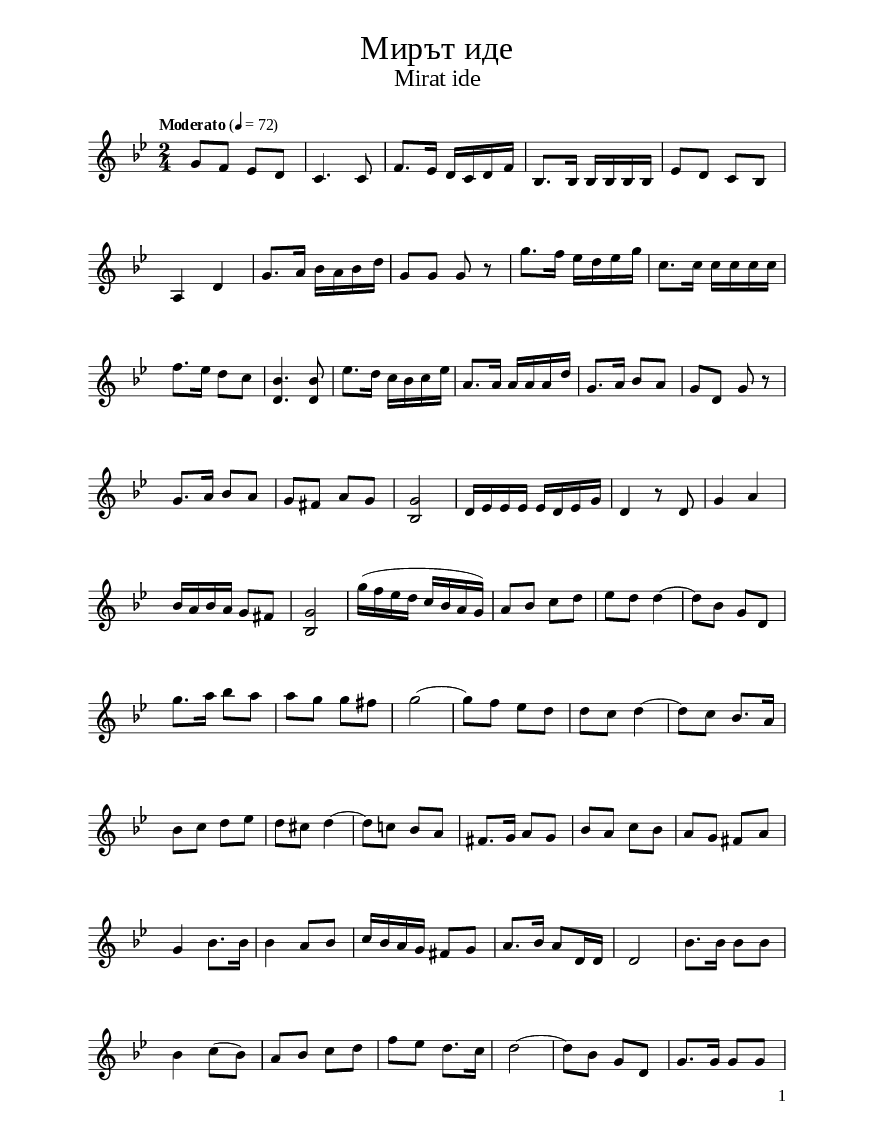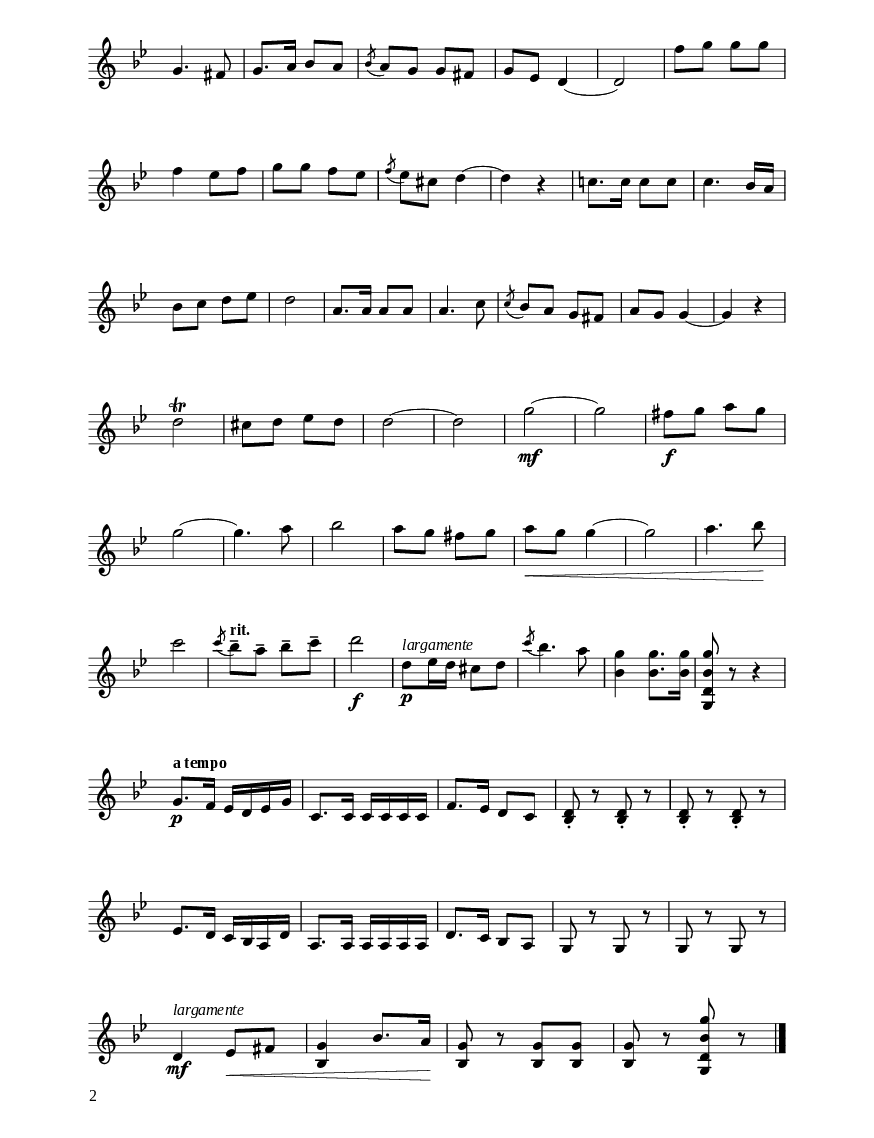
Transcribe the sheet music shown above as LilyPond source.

\version "2.22.1"

% include paper part and global functions
\include "include/globals.ily"

\bookpart {
  \include "include/bookpart-paper.ily"
  \score {
    \include "include/score-layout.ily"

    \new Voice \relative c' {
      \clef treble
      \key bes \major
      \time 2/4
      \tempoFunc "Moderato" 4 "72"
    \autoBeamOff
  g'8[f8] es8[d8] | \noBreak
    c4. c8 | \noBreak
    f8.[es16] d16[c16 d16 f16] | \noBreak
    bes,8.[bes16] bes16[bes16 bes16 bes16] | \noBreak
    es8[d8] c8[bes8] | \break

    a4 d4 | \noBreak
    g8.[a16] bes[a bes d] | \noBreak
    g,8[g] g r | \noBreak
    g'8.[f16] ees[d es g] | \noBreak
    c,8.[c16] c[c c c] | \break

    f8.[es16] d8[c] | \noBreak
    <d, bes'>4. <d bes'>8 | \noBreak
    ees'8.[d16] c[bes c ees] | \noBreak
    a,8.[a16] \stemUp a[a a d] | \noBreak
    g,8.[a16] bes8[a] | \noBreak
    g[d] g r | \break

    g8.[a16] bes8[a] | \noBreak
    g[fis] a[g] | \noBreak
    <bes, g'>2 | \noBreak
    d16[ees ees ees] ees[d ees g] | \noBreak
    d4 r8 d | \noBreak
    g4 a | \break

    bes16[a bes a] g8[fis] | \noBreak
    <bes, g'>2 | \noBreak \stemNeutral
    g''16([f ees d] c[bes a g]) | \noBreak
    a8[bes] c[d] | \noBreak
    es[d] d4~ | \noBreak
    d8[bes] g[d] \break

    g'8.[a16] bes8[a] | \noBreak
    a[g] g[fis] | \noBreak
    g2~ | \noBreak
    g8[f] ees[d] | \noBreak
    d[c] d4 ~ | \noBreak
    d8[c] bes8.[a16] | \break

    bes8[c] d[ees] | \noBreak
    d[cis] d4~ | \noBreak
    d8[c!] bes[a] | \noBreak
    fis8.[g16] a8[g] | \noBreak
    bes[a] c[bes] | \barNumberCheck #40 \noBreak
    a[g] fis[a] | \break

    g4 bes8.[bes16] | \noBreak
    bes4 a8[bes] | \noBreak
    c16[bes a g] fis8[g] | \noBreak
    a8.[bes16] a8[d,16 d] | \noBreak
    d2 | \noBreak
    bes'8.[bes16] bes8[bes] | \break

    bes4 c8([bes]) | \noBreak
    a[bes] c[d] | \noBreak
    f[ees] d8.[c16] | \barNumberCheck #50 \noBreak
    d2~ | \noBreak
    d8[bes] g[d] | \noBreak
    g8.[g16] g8[g] | \break

    g4. fis8 | \noBreak
    g8.[a16] bes8[a] | \noBreak
    \acciaccatura { bes } a[g] g[fis] | \noBreak
    g[ees] d4~ | \noBreak
    d2 | \noBreak
    f'8[g] g[g] | \break

    f4 ees8[f] | \noBreak
    g[g] f[ees] | \noBreak
    \acciaccatura { f } ees[cis] d4~ | \noBreak
    d r | \noBreak
    c!8.[c16] c8[c] | \noBreak
    c4. bes16[a] | \break

    bes8[c] d[ees] | \noBreak
    d2 | \noBreak
    a8.[a16] a8[a] | \noBreak
    a4. c8 | \noBreak
    \acciaccatura { c } bes[a] g[fis] | \noBreak
    a[g] g4~ | \noBreak
    g r | \break

    d'2\trill | \noBreak
    cis8[d] ees[d] | \noBreak
    d2~ | \noBreak
    d2 | \noBreak
    g2\mf ~ | \noBreak
    g2 | \noBreak
    fis8\f[g] a[g] | \break

    g2~ | \noBreak
    g4. a8 | \noBreak
    bes2 | \noBreak
    a8[g] fis[g] | \noBreak
    a\<[g] g4 ~ | \noBreak
    g2 | \noBreak
    a4. bes8\! | \break

    c2 | \noBreak
    \acciaccatura { c8 } \tempo "rit." bes \tenuto[a\tenuto] bes\tenuto[c\tenuto] \noBreak
    d2\f \noBreak
    d,8^\markup{ \italic {largamente} }\p[ees16 d] cis8[d]  | \noBreak
    \acciaccatura { c' } bes4. a8 | \noBreak
    <g bes,>4 <g bes,>8.[<g bes,>16] | \noBreak
    <g,, d' bes' g'>8 r r4 | \break

    \tempo "a tempo"
    g'8.\p[f16] ees[d ees g] | \noBreak
    c,8.[c16] c[c c c] | \noBreak
    f8.[ees16] d8[c] | \noBreak
    <bes d>8\staccato r  <bes d>8\staccato r | \noBreak
    <bes d>8\staccato r  <bes d>8\staccato r | \break

    ees8.[d16] c[bes a d] | \noBreak
    a8.[a16] a[a a a] | \barNumberCheck #100 \noBreak
    d8.[c16] bes8[a] | \noBreak
    g r g r | \noBreak
    g r g r | \break

    d'4\mf^\markup{ \italic {largamente} } es8\<[fis] | \noBreak
    <bes, g'>4 bes'8.[a16]\! | \noBreak
    <bes, g'>8 r <bes g'>[<bes g'>] \noBreak
    <bes g'> r <g d' bes' g'> r | \bar "|."
    
  }

    \addlyrics {
    
     
    }

    \addlyrics {
      
    }
    \header {
      title = \titleFunc "Мирът иде" "Mirat ide"
    }

    \midi{}

  } % score
  %\markup \dc-two "D.C." "con repetitione"

  %\pageBreak

  % include foreign translation(s) of the song
  %\include "lyrics_de/020_bratstvo_edinstvo_lyrics_de.ly"

} % bookpart
